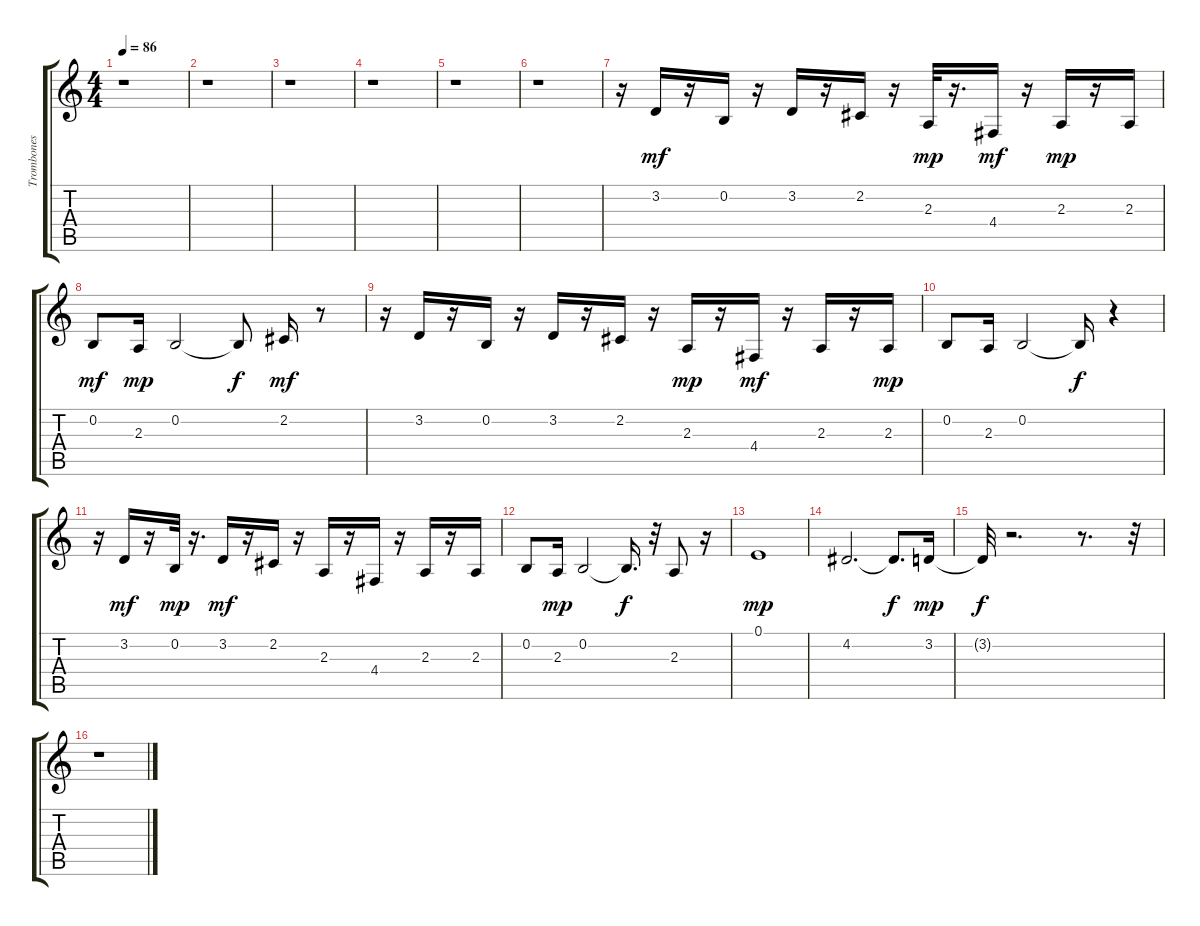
\track ("Trombones" "Trombones") {instrument trombone}
\staff {score tabs}
\tuning (E4 B3 G3 D3 A2 E2) {hide}
\ts (4 4)
\tempo 86
\clef g2
\ks c
r.1{dy mp} |
r.1 |
r.1 |
r.1 |
r.1 |
r.1 |
r.16 3.2.16{dy mf} r.16 0.2.16 r.16 3.2.16 r.16 2.2.16 r.16 2.3.32{dy mp} r.16{d} 4.4.16{dy mf} r.16 2.3.16{dy mp} r.16 2.3.16 |
0.2.8{dy mf} 2.3.16{dy mp} 0.2.2 0.2{t}.8{dy f} 2.2.16{dy mf} r.8 |
r.16 3.2.16 r.16 0.2.16 r.16 3.2.16 r.16 2.2.16 r.16 2.3.16{dy mp} r.16 4.4.16{dy mf} r.16 2.3.16 r.16 2.3.16{dy mp} |
0.2.8 2.3.16 0.2.2 0.2{t}.16{dy f} r.4 |
r.16 3.2.16{dy mf} r.16 0.2.32{dy mp} r.16{d} 3.2.16{dy mf} r.16 2.2.16 r.16 2.3.16 r.16 4.4.16 r.16 2.3.16 r.16 2.3.16 |
0.2.8 2.3.16{dy mp} 0.2.2 0.2{t}.16{d dy f} r.32 2.3.8 r.16 |
0.1.1{dy mp} |
4.2.2{d} 4.2{t}.8{d dy f} 3.2.16{dy mp} |
3.2{t}.32{dy f} r.2{d} r.8{d} r.32 |
r.1
